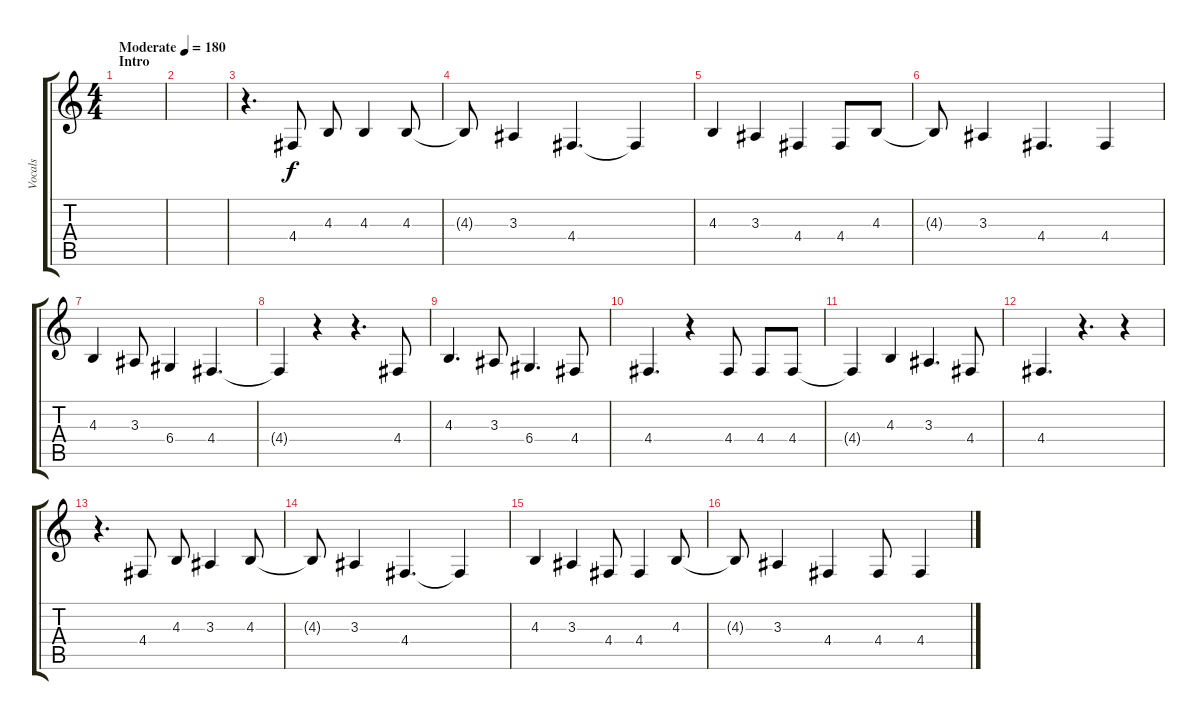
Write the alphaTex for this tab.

\track ("Vocals" "Vocals") {instrument altosax}
\staff {score tabs}
\tuning (E4 B3 G3 D3 A2 E2) {hide}
\ts (4 4)
\section ("" "Intro")
\tempo (180 "Moderate")
\clef g2
\ks c
|
|
r.4{d} 4.4.8 4.3.8 4.3.4 4.3.8 |
4.3{t}.8 3.3.4 4.4.4{d} 4.4{t}.4 |
4.3.4 3.3.4 4.4.4 4.4.8 4.3.8 |
4.3{t}.8 3.3.4 4.4.4{d} 4.4.4 |
4.3.4 3.3.8 6.4.4 4.4.4{d} |
4.4{t}.4 r.4 r.4{d} 4.4.8 |
4.3.4{d} 3.3.8 6.4.4{d} 4.4.8 |
4.4.4{d} r.4 4.4.8 4.4.8 4.4.8 |
4.4{t}.4 4.3.4 3.3.4{d} 4.4.8 |
4.4.4{d} r.4{d} r.4 |
r.4{d} 4.4.8 4.3.8 3.3.4 4.3.8 |
4.3{t}.8 3.3.4 4.4.4{d} 4.4{t}.4 |
4.3.4 3.3.4 4.4.8 4.4.4 4.3.8 |
4.3{t}.8 3.3.4 4.4.4 4.4.8 4.4.4
